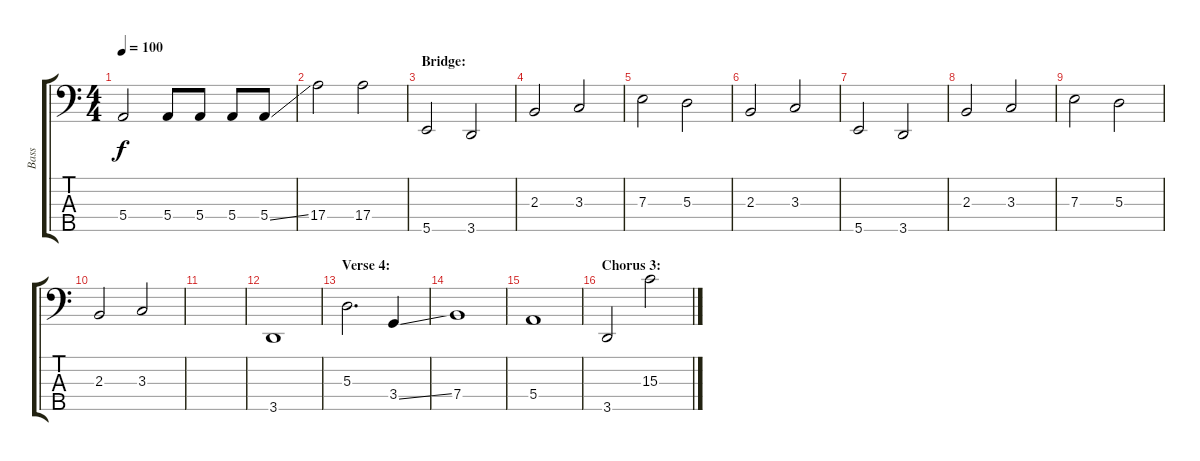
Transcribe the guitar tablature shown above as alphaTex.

\track ("Bass" "Bass") {instrument electricbassfinger}
\staff {score tabs}
\tuning (G2 D2 A1 E1 B0) {hide}
\ts (4 4)
\tempo 100
\clef f4
\ks c
5.4.2{dy f} 5.4.8 5.4.8 5.4.8 5.4{ss}.8 |
17.4.2 17.4.2 |
\section ("" "Bridge:")
5.5.2 3.5.2 |
2.3.2 3.3.2 |
7.3.2 5.3.2 |
2.3.2 3.3.2 |
5.5.2 3.5.2 |
2.3.2 3.3.2 |
7.3.2 5.3.2 |
2.3.2 3.3.2 |
|
3.5.1 |
\section ("" "Verse 4:")
5.3.2{d} 3.4{ss}.4 |
7.4.1 |
5.4.1 |
\section ("" "Chorus 3:")
3.5.2 15.3.2
